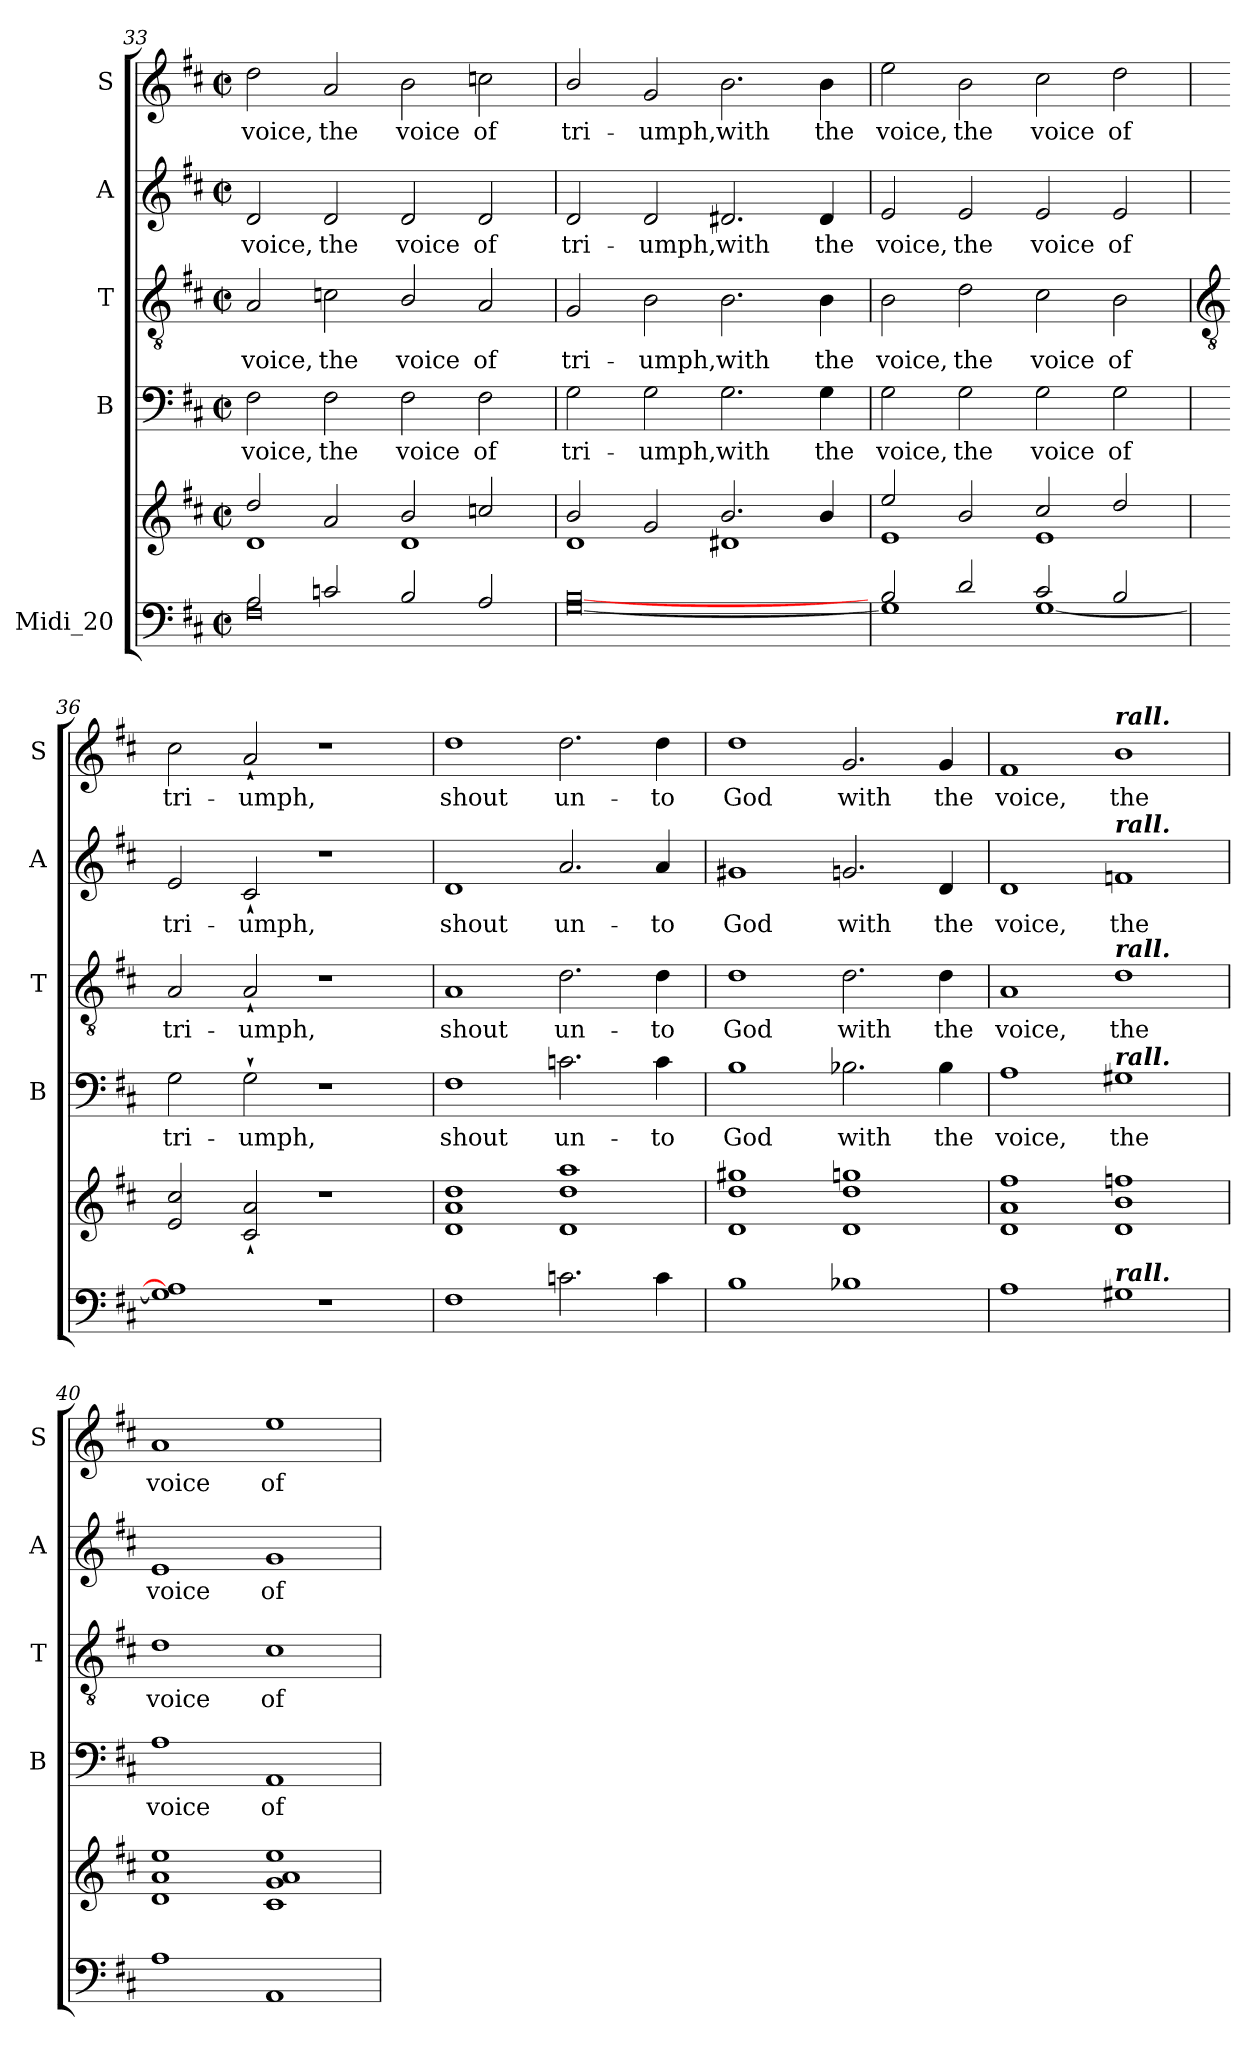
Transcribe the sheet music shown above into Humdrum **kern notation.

**kern	**kern	**kern	**text	**kern	**text	**kern	**text	**kern	**text
*part5	*part5	*part4	*part4	*part3	*part3	*part2	*part2	*part1	*part1
*staff6	*staff5	*staff4	*staff4	*staff3	*staff3	*staff2	*staff2	*staff1	*staff1
*I"Midi_20	*	*I"B	*	*I"T	*	*I"A	*	*I"S	*
*	*	*I'B	*	*I'T	*	*I'A	*	*I'S	*
*clefF4	*clefG2	*clefF4	*	*clefGv2	*	*clefG2	*	*clefG2	*
*k[f#c#]	*k[f#c#]	*k[f#c#]	*	*k[f#c#]	*	*k[f#c#]	*	*k[f#c#]	*
*D:	*D:	*D:	*	*D:	*	*D:	*	*D:	*
*M4/2	*M4/2	*M4/2	*	*M4/2	*	*M4/2	*	*M4/2	*
*met(c|)	*met(c|)	*met(c|)	*	*met(c|)	*	*met(c|)	*	*met(c|)	*
=33	=33	=33	=33	=33	=33	=33	=33	=33	=33
*^	*^	*	*	*	*	*	*	*	*
!	!	!	!	!	!LO:LY:b	!	!LO:LY:b	!	!LO:LY:b	!	!LO:LY:b
2A/	0F#\	2dd/	1d\	2F#	voice,	2A	voice,	2d	voice,	2dd	voice,
!	!	!	!	!	!LO:LY:b	!	!LO:LY:b	!	!LO:LY:b	!	!LO:LY:b
2cn/	.	2a/	.	2F#	the	2cn	the	2d	the	2a	the
!	!	!	!	!	!LO:LY:b	!	!LO:LY:b	!	!LO:LY:b	!	!LO:LY:b
2B/	.	2b/	1d\	2F#	voice	2B/	voice	2d	voice	2b	voice
!	!	!	!	!	!LO:LY:b	!	!LO:LY:b	!	!LO:LY:b	!	!LO:LY:b
2A/	.	2ccn/	.	2F#	of	2A	of	2d	of	2ccn	of
=34	=34	=34	=34	=34	=34	=34	=34	=34	=34	=34	=34
!	!	!	!	!	!LO:LY:b	!	!LO:LY:b	!	!LO:LY:b	!	!LO:LY:b
0ryy	[0G\ [0B\	2b/	1d\	2G\	tri-	2G/	tri-	2d/	tri-	2b/	tri-
!	!	!	!	!	!LO:LY:b	!	!LO:LY:b	!	!LO:LY:b	!	!LO:LY:b
.	.	2g/	.	2G	-umph,	2B	-umph,	2d	-umph,	2g	-umph,
!	!	!	!	!	!LO:LY:b	!	!LO:LY:b	!	!LO:LY:b	!	!LO:LY:b
.	.	2.b/	1d#X\	2.G	with	2.B	with	2.d#X	with	2.b	with
!	!	!	!	!	!LO:LY:b	!	!LO:LY:b	!	!LO:LY:b	!	!LO:LY:b
.	.	4b/	.	4G	the	4B	the	4d#	the	4b	the
=35	=35	=35	=35	=35	=35	=35	=35	=35	=35	=35	=35
!	!	!	!	!	!LO:LY:b	!	!LO:LY:b	!	!LO:LY:b	!	!LO:LY:b
2B/	1G\]	2ee/	1e\	2G	voice,	2B	voice,	2e	voice,	2ee	voice,
!	!	!	!	!	!LO:LY:b	!	!LO:LY:b	!	!LO:LY:b	!	!LO:LY:b
2d/	.	2b/	.	2G	the	2d	the	2e	the	2b	the
!	!	!	!	!	!LO:LY:b	!	!LO:LY:b	!	!LO:LY:b	!	!LO:LY:b
2c#/	[1G\	2cc#/	1e\	2G	voice	2c#	voice	2e	voice	2cc#	voice
!	!	!	!	!	!LO:LY:b	!	!LO:LY:b	!	!LO:LY:b	!	!LO:LY:b
2B/	.	2dd/	.	2G	of	2B	of	2e	of	2dd	of
*v	*v	*	*	*	*	*	*	*	*	*	*
*	*v	*v	*	*	*	*	*	*	*	*
!!LO:LB:g=z
=36	=36	=36	=36	=36	=36	=36	=36	=36	=36
*	*	*	*	*clefGv2	*	*	*	*	*
!	!	!	!LO:LY:b	!	!LO:LY:b	!	!LO:LY:b	!	!LO:LY:b
1G] 1A]	2e 2cc#	2G	tri-	2A	tri-	2e	tri-	2cc#	tri-
!	!	!	!LO:LY:b	!	!LO:LY:b	!	!LO:LY:b	!	!LO:LY:b
.	2c#` 2a`	2G`	-umph,	2A`	-umph,	2c#`	-umph,	2a`	-umph,
1r	1r	1r	.	1r	.	1r	.	1r	.
=37	=37	=37	=37	=37	=37	=37	=37	=37	=37
!	!	!	!LO:LY:b	!	!LO:LY:b	!	!LO:LY:b	!	!LO:LY:b
1F#	1d 1a 1dd	1F#	shout	1A	shout	1d	shout	1dd	shout
!	!	!	!LO:LY:b	!	!LO:LY:b	!	!LO:LY:b	!	!LO:LY:b
2.cn	1d 1dd 1aa	2.cn	un-	2.d	un-	2.a	un-	2.dd	un-
!	!	!	!LO:LY:b	!	!LO:LY:b	!	!LO:LY:b	!	!LO:LY:b
4c	.	4c	-to	4d	-to	4a	-to	4dd	-to
=38	=38	=38	=38	=38	=38	=38	=38	=38	=38
!	!	!	!LO:LY:b	!	!LO:LY:b	!	!LO:LY:b	!	!LO:LY:b
1B	1d 1dd 1gg#X	1B	God	1d	God	1g#X	God	1dd	God
!	!	!	!LO:LY:b	!	!LO:LY:b	!	!LO:LY:b	!	!LO:LY:b
1B-X	1d 1dd 1ggn	2.B-X	with	2.d	with	2.gn	with	2.g	with
!	!	!	!LO:LY:b	!	!LO:LY:b	!	!LO:LY:b	!	!LO:LY:b
.	.	4B-	the	4d	the	4d	the	4g	the
=39	=39	=39	=39	=39	=39	=39	=39	=39	=39
!	!	!	!LO:LY:b	!	!LO:LY:b	!	!LO:LY:b	!	!LO:LY:b
1A	1d 1a 1ff#	1A	voice,	1A	voice,	1d	voice,	1f#	voice,
!	!	!	!	!	!	!	!	!LO:TX:a:Bi:t=rall.	!
!	!	!	!	!	!	!LO:TX:a:Bi:t=rall.	!	!	!
!	!	!	!	!LO:TX:a:Bi:t=rall.	!	!	!	!	!
!	!	!LO:TX:a:Bi:t=rall.	!	!	!	!	!	!	!
!LO:TX:a:Bi:t=rall.	!	!	!	!	!	!	!	!	!
!	!	!	!LO:LY:b	!	!LO:LY:b	!	!LO:LY:b	!	!LO:LY:b
1G#X	1d 1b 1ffn	1G#X	the	1d	the	1fn	the	1b	the
=40	=40	=40	=40	=40	=40	=40	=40	=40	=40
!	!	!	!LO:LY:b	!	!LO:LY:b	!	!LO:LY:b	!	!LO:LY:b
1A	1d 1a 1ee	1A	voice	1d	voice	1e	voice	1a	voice
!	!	!	!LO:LY:b	!	!LO:LY:b	!	!LO:LY:b	!	!LO:LY:b
1AA	1c# 1g 1a 1ee	1AA	of	1c#	of	1g	of	1ee	of
=	=	=	=	=	=	=	=	=	=
*-	*-	*-	*-	*-	*-	*-	*-	*-	*-
